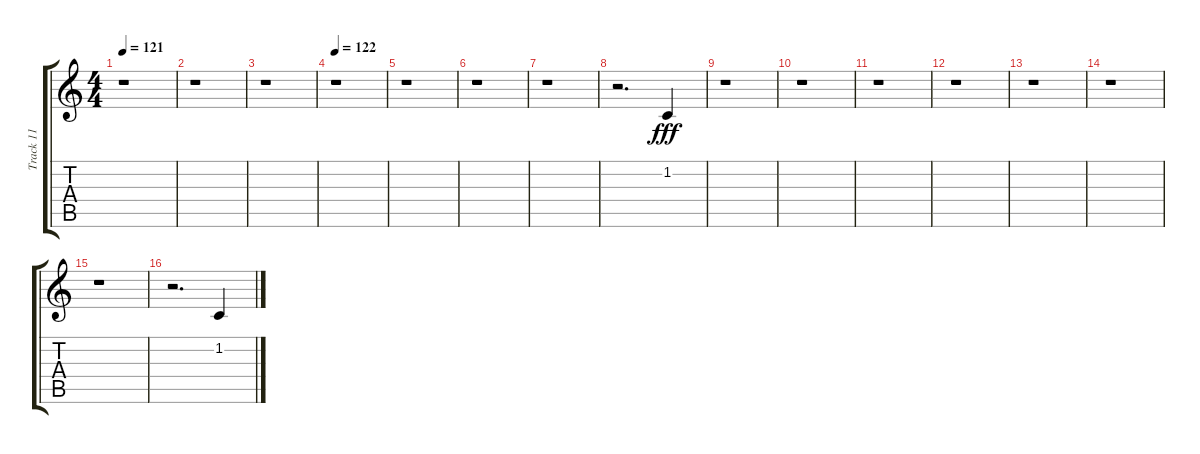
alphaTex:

\track ("Track 11" "Track 11") {instrument reversecymbal}
\staff {score tabs}
\tuning (E4 B3 G3 D3 A2 E2) {hide}
\ts (4 4)
\tempo 121
\clef g2
\ks c
r.1{dy fff} |
r.1 |
r.1 |
\tempo 122
r.1 |
r.1 |
r.1 |
r.1 |
r.2{d} 1.2.4 |
r.1 |
r.1 |
r.1 |
r.1 |
r.1 |
r.1 |
r.1 |
r.2{d} 1.2.4
